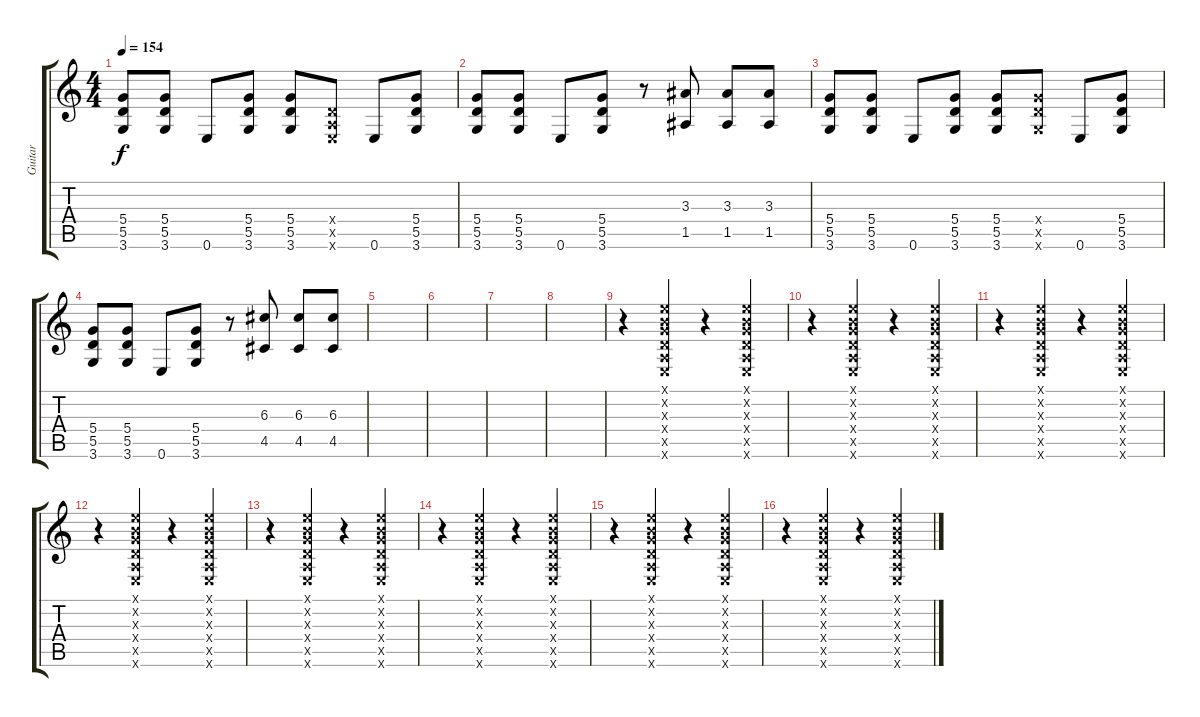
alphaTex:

\track ("Guitar" "Guitar") {instrument distortionguitar}
\staff {score tabs}
\tuning (E4 B3 G3 D3 A2 E2) {hide}
\ts (4 4)
\tempo 154
\clef g2
\ks c
(5.4 5.5 3.6).8{dy f} (5.4 5.5 3.6).8 0.6.8 (5.4 5.5 3.6).8 (5.4 5.5 3.6).8 (0.4{x} 0.5{x} 0.6{x}).8 0.6.8 (5.4 5.5 3.6).8 |
(5.4 5.5 3.6).8 (5.4 5.5 3.6).8 0.6.8 (5.4 5.5 3.6).8 r.8 (3.3 1.5).8 (3.3 1.5).8 (3.3 1.5).8 |
(5.4 5.5 3.6).8 (5.4 5.5 3.6).8 0.6.8 (5.4 5.5 3.6).8 (5.4 5.5 3.6).8 (5.4{x} 5.5{x} 3.6{x}).8 0.6.8 (5.4 5.5 3.6).8 |
(5.4 5.5 3.6).8 (5.4 5.5 3.6).8 0.6.8 (5.4 5.5 3.6).8 r.8 (6.3 4.5).8 (6.3 4.5).8 (6.3 4.5).8 |
|
|
|
|
r.4{balance 16} (0.1{x} 0.2{x} 0.3{x} 0.4{x} 0.5{x} 0.6{x}).4 r.4 (0.1{x} 0.2{x} 0.3{x} 0.4{x} 0.5{x} 0.6{x}).4 |
r.4 (0.1{x} 0.2{x} 0.3{x} 0.4{x} 0.5{x} 0.6{x}).4 r.4 (0.1{x} 0.2{x} 0.3{x} 0.4{x} 0.5{x} 0.6{x}).4 |
r.4 (0.1{x} 0.2{x} 0.3{x} 0.4{x} 0.5{x} 0.6{x}).4 r.4 (0.1{x} 0.2{x} 0.3{x} 0.4{x} 0.5{x} 0.6{x}).4 |
r.4 (0.1{x} 0.2{x} 0.3{x} 0.4{x} 0.5{x} 0.6{x}).4 r.4 (0.1{x} 0.2{x} 0.3{x} 0.4{x} 0.5{x} 0.6{x}).4 |
r.4 (0.1{x} 0.2{x} 0.3{x} 0.4{x} 0.5{x} 0.6{x}).4 r.4 (0.1{x} 0.2{x} 0.3{x} 0.4{x} 0.5{x} 0.6{x}).4 |
r.4 (0.1{x} 0.2{x} 0.3{x} 0.4{x} 0.5{x} 0.6{x}).4 r.4 (0.1{x} 0.2{x} 0.3{x} 0.4{x} 0.5{x} 0.6{x}).4 |
r.4 (0.1{x} 0.2{x} 0.3{x} 0.4{x} 0.5{x} 0.6{x}).4 r.4 (0.1{x} 0.2{x} 0.3{x} 0.4{x} 0.5{x} 0.6{x}).4 |
r.4 (0.1{x} 0.2{x} 0.3{x} 0.4{x} 0.5{x} 0.6{x}).4 r.4 (0.1{x} 0.2{x} 0.3{x} 0.4{x} 0.5{x} 0.6{x}).4
